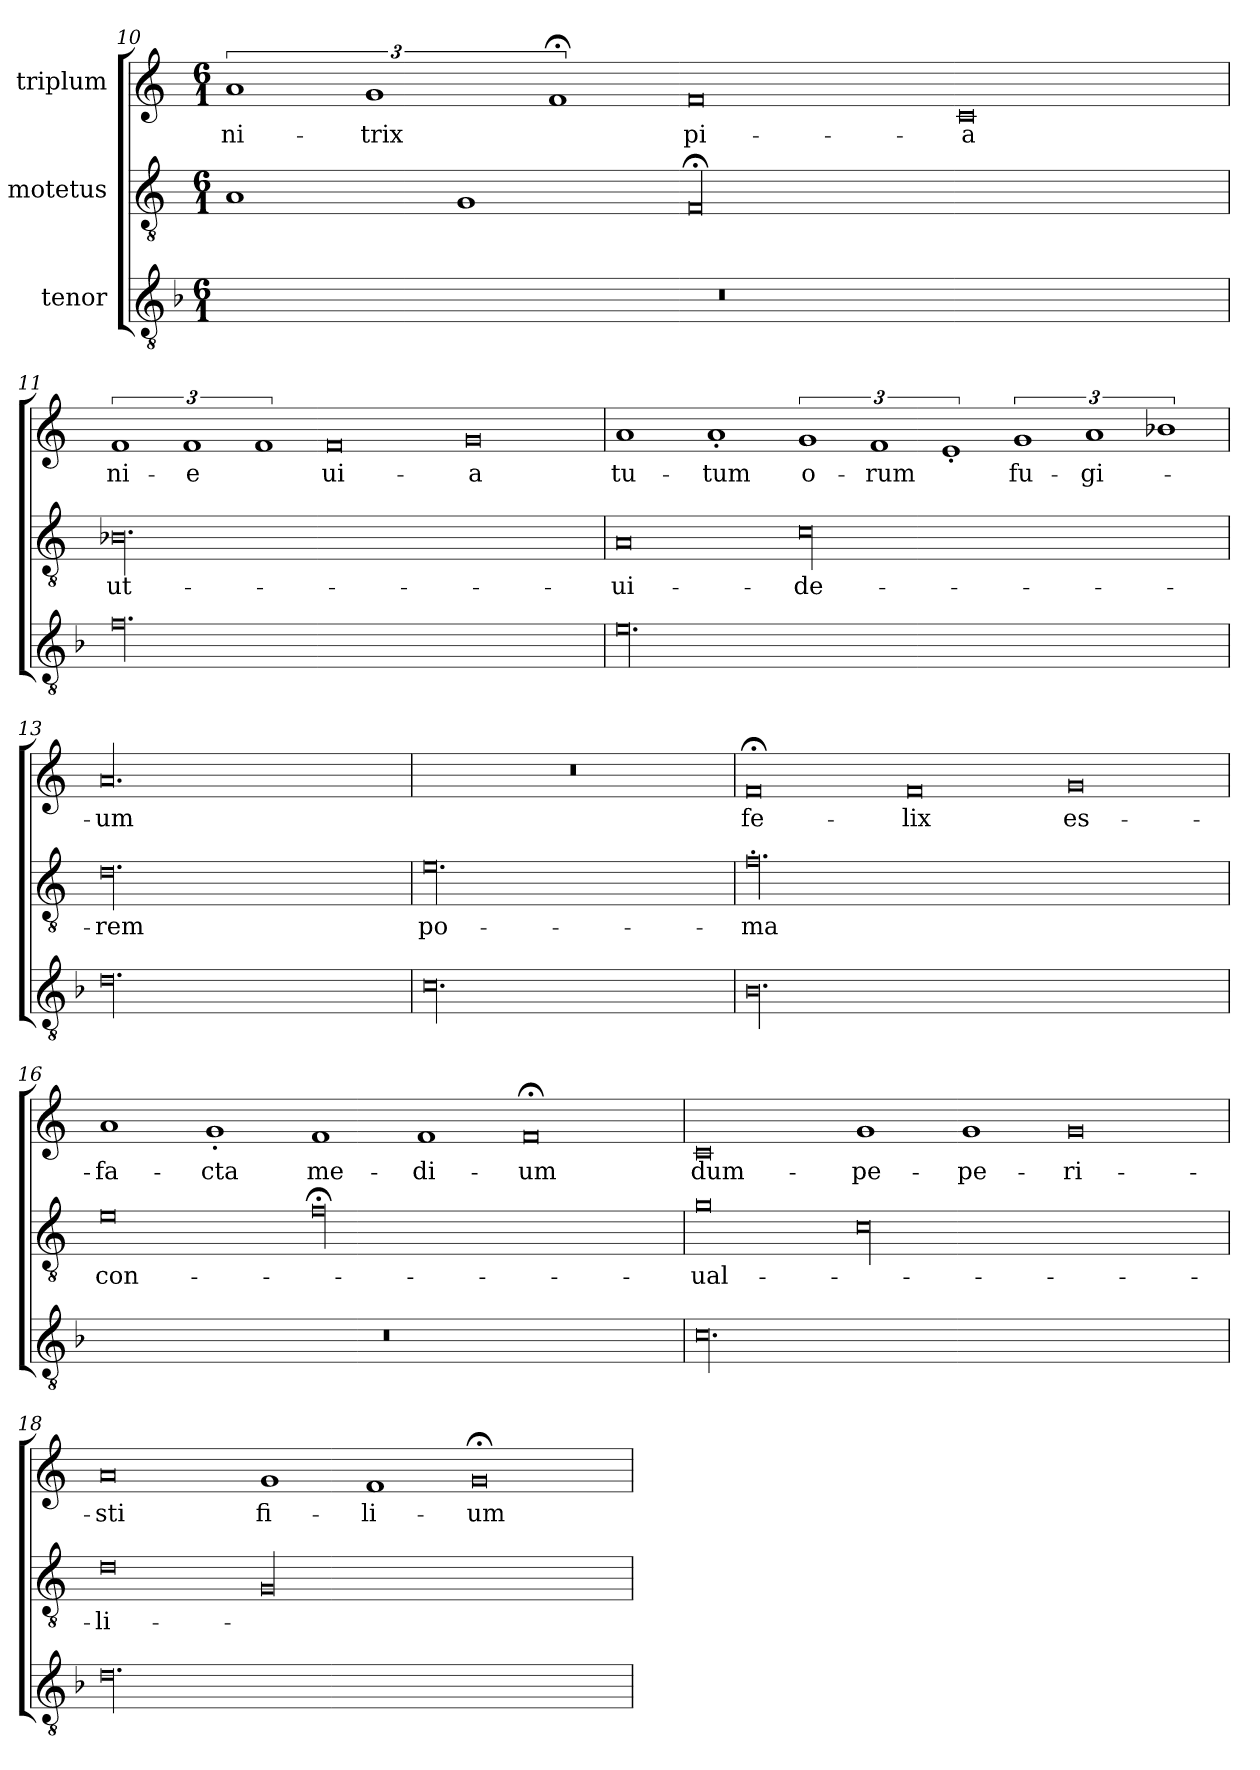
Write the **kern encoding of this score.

**kern	**kern	**text	**kern	**text
*part3	*part2	*part2	*part1	*part1
*staff3	*staff2	*staff2	*staff1	*staff1
*I"tenor	*I"motetus	*	*I"triplum	*
*clefGv2	*clefGv2	*	*clefG2	*
*k[b-]	*k[]	*	*k[]	*
*F:	*C:	*	*C:	*
*M6/1	*M6/1	*	*M6/1	*
=10	=10	=10	=10	=10
00.r	1A/	.	3%2a/	-ni-
.	.	.	3%2g/	-trix
.	1G/	.	.	.
.	.	.	3%2f;</	.
.	00F;</	.	0f/	pi-
.	.	.	0c/	-a
=11	=11	=11	=11	=11
00.f\	00.B-X\	ut-	3%2f/	-ni-
.	.	.	3%2f/	-e
.	.	.	3%2f/	.
.	.	.	0f/	ui-
.	.	.	0g/	-a
!!LO:PB:g=z
=12	=12	=12	=12	=12
00.e\	0A/	ui-	1a/	tu-
.	.	.	1a'/	-tum
.	00c\	-de-	3%2g/	-o-
.	.	.	3%2f/	-rum
.	.	.	3%2e'/	.
.	.	.	3%2g/	-fu-
.	.	.	3%2a/	-gi-
.	.	.	3%2b-X\	.
=13	=13	=13	=13	=13
00.d\	00.d\	-rem	00.a/	-um
=14	=14	=14	=14	=14
00.c\	00.e\	po-	00.r	.
=15	=15	=15	=15	=15
00.B-\	00.f'\	-ma	0f;</	fe-
.	.	.	0f/	-lix
.	.	.	0g/	es-
=16	=16	=16	=16	=16
00.r	0e\	con-	1a/	fa-
.	.	.	1g'/	-cta
.	00f;<\	.	1f/	me-
.	.	.	1f/	-di-
.	.	.	0f;</	-um
=17	=17	=17	=17	=17
00.c\	0g\	-ual-	0c/	dum-
.	00c\	.	1g/	pe-
.	.	.	1g/	-pe-
.	.	.	0g/	-ri-
=18	=18	=18	=18	=18
00.d\	0d\	-li-	0a/	-sti
.	00G/	.	1g/	fi-
.	.	.	1f/	-li-
.	.	.	0g;</	-um
=	=	=	=	=
*-	*-	*-	*-	*-
